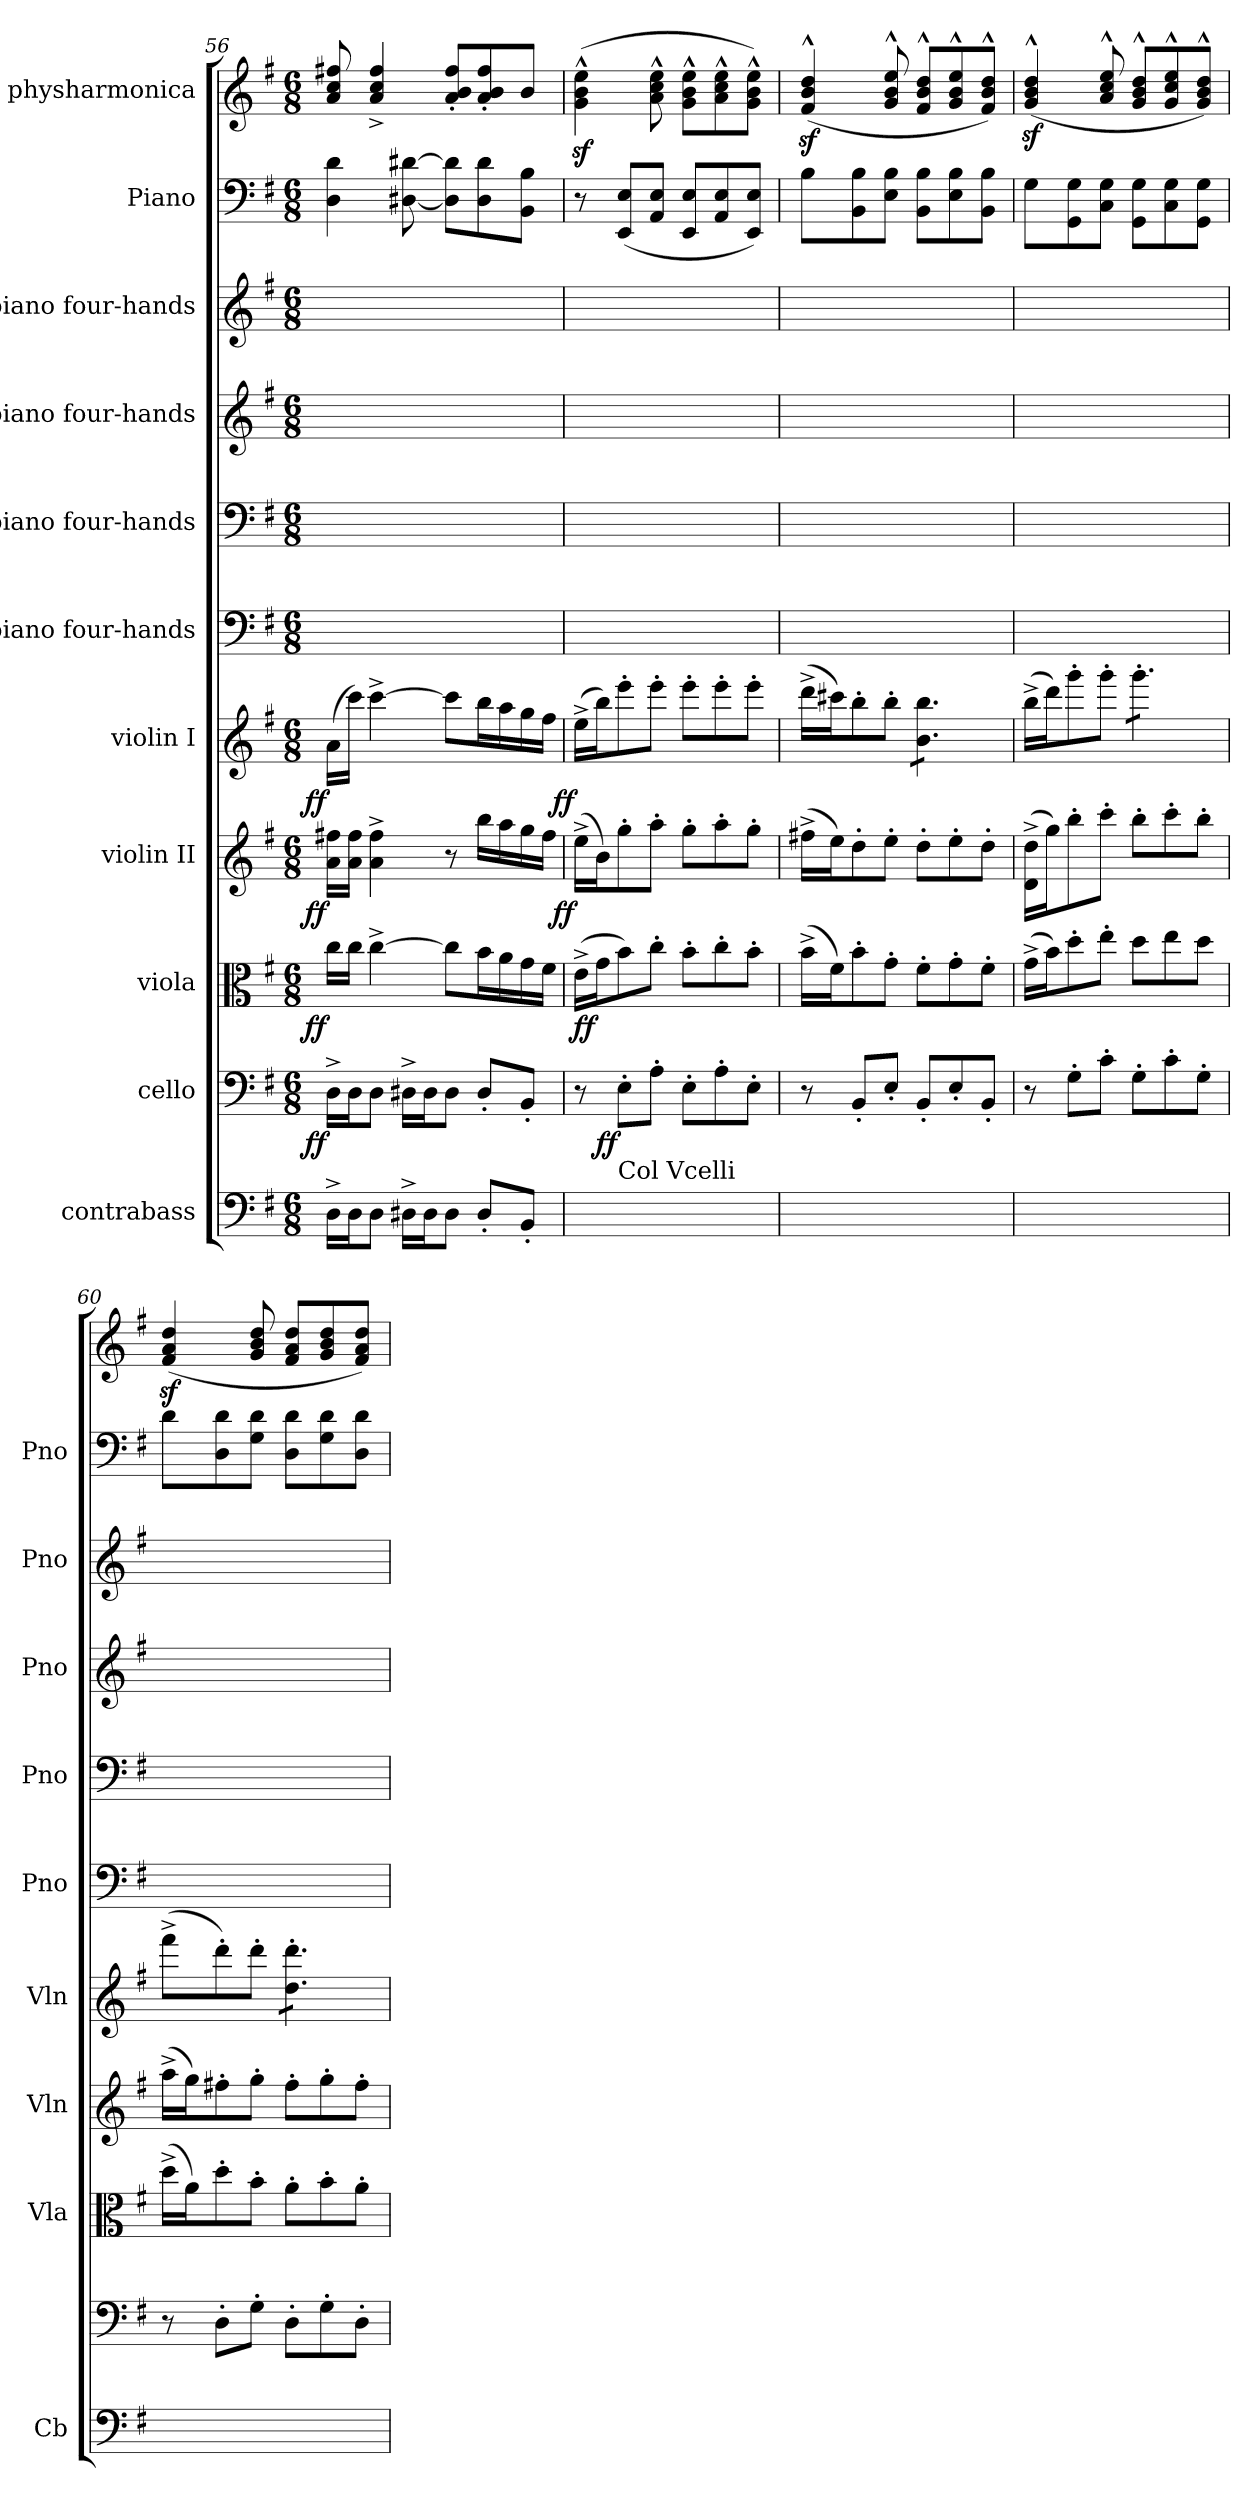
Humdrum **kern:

**kern	**kern	**dynam	**kern	**dynam	**kern	**dynam	**kern	**dynam	**kern	**kern	**kern	**kern	**kern	**kern
*part11	*part10	*part10	*part9	*part9	*part8	*part8	*part7	*part7	*part6	*part5	*part4	*part3	*part2	*part1
*staff11	*staff10	*staff10	*staff9	*staff9	*staff8	*staff8	*staff7	*staff7	*staff6	*staff5	*staff4	*staff3	*staff2	*staff1
*I"contrabass	*I"cello	*	*I"viola	*	*I"violin II	*	*I"violin I	*	*I"piano four-hands	*I"piano four-hands	*I"piano four-hands	*I"piano four-hands	*I"Piano	*I"physharmonica
*I'Cb	*	*	*I'Vla	*	*I'Vln	*	*I'Vln	*	*I'Pno	*I'Pno	*I'Pno	*I'Pno	*I'Pno	*
*clefF4	*clefF4	*	*clefC3	*	*clefG2	*	*clefG2	*	*clefF4	*clefF4	*clefG2	*clefG2	*clefF4	*clefG2
*k[f#]	*k[f#]	*	*k[f#]	*	*k[f#]	*	*k[f#]	*	*k[f#]	*k[f#]	*k[f#]	*k[f#]	*k[f#]	*k[f#]
*M6/8	*M6/8	*	*M6/8	*	*M6/8	*	*M6/8	*	*M6/8	*M6/8	*M6/8	*M6/8	*M6/8	*M6/8
=56	=56	=56	=56	=56	=56	=56	=56	=56	=56	=56	=56	=56	=56	=56
!	!	!LO:DY:rj	!	!LO:DY:rj	!	!LO:DY:rj	!	!LO:DY:rj	!	!	!	!	!	!
16D^\LL	16D^\LL	ff	16cc\LL	ff	16a\ 16ff#X\LL	ff	(16a\LL	ff	2.ryy	2.ryy	2.ryy	2.ryy	4D\ 4d\	8a/ 8cc/ 8ff#X/
16D\J	16D\J	.	16cc\JJ	.	16a\ 16ff#\JJ	.	16ccc\JJ)	.	.	.	.	.	.	.
8D\J	8D\J	.	[4cc^\	.	4a^\ 4ff#^\	.	[4ccc^\	.	.	.	.	.	.	4a^/ 4cc^/ 4ff#^/
16D#X^\LL	16D#X^\LL	.	.	.	.	.	.	.	.	.	.	.	[8D#X\ [8d#X\	.
16D#\J	16D#\J	.	.	.	.	.	.	.	.	.	.	.	.	.
8D#\J	8D#\J	.	8cc\L]	.	8r	.	8ccc\L]	.	.	.	.	.	8D#]\ 8d#]\L	8a'/ 8b'/ 8ff#'/L
8D#'/L	8D#'/L	.	16b\L	.	16bb\LL	.	16bb\L	.	.	.	.	.	8D#\ 8d#\	8a'/ 8b'/ 8ff#'/
.	.	.	16a\	.	16aa\	.	16aa\	.	.	.	.	.	.	.
8BB'/J	8BB'/J	.	16g\	.	16gg\	.	16gg\	.	.	.	.	.	8BB\ 8B\J	8b/J
.	.	.	16f#\JJ	.	16ff#\JJ	.	16ff#\JJ	.	.	.	.	.	.	.
=57	=57	=57	=57	=57	=57	=57	=57	=57	=57	=57	=57	=57	=57	=57
!	!	!	!	!	!	!LO:DY:rj	!	!LO:DY:rj	!	!	!	!	!	!
8ryy	8r	.	(16e^\LL	ff	(16ee^\LL	ff	(16ee^\LL	ff	2.ryy	2.ryy	2.ryy	2.ryy	8r	(>4gz^^>\ 4bz^^>\ 4eez^^>\
.	.	.	16g\J	.	16b\J)	.	16bb\J)	.	.	.	.	.	.	.
!LO:TX:a:t=Col Vcelli	!	!	!	!	!	!	!	!	!	!	!	!	!	!
!	!	!LO:DY:rj	!	!	!	!	!	!	!	!	!	!	!	!
8E'\Lyy	8E'\L	ff	8b\)	.	8gg'\	.	8eee'\	.	.	.	.	.	(>8EE/ 8E/L	.
8A'\Jyy	8A'\J	.	8cc'\J	.	8aa'\J	.	8eee'\J	.	.	.	.	.	8AA/ 8E/J	8a^^>\ 8cc^^>\ 8ee^^>\
8E'\Lyy	8E'\L	.	8b'\L	.	8gg'\L	.	8eee'\L	.	.	.	.	.	8EE/ 8E/L	8g^^>\ 8b^^>\ 8ee^^>\L
8A'\yy	8A'\	.	8cc'\	.	8aa'\	.	8eee'\	.	.	.	.	.	8AA/ 8E/	8a^^>\ 8cc^^>\ 8ee^^>\
8E'\Jyy	8E'\J	.	8b'\J	.	8gg'\J	.	8eee'\J	.	.	.	.	.	8EE/ 8E/J)	8g^^>\ 8b^^>\ 8ee^^>\J)
=58	=58	=58	=58	=58	=58	=58	=58	=58	=58	=58	=58	=58	=58	=58
8ryy	8r	.	(16b^\LL	.	(16ff#X^\LL	.	(16ddd^\LL	.	2.ryy	2.ryy	2.ryy	2.ryy	8B\L	(>4f#z^^>/ 4bz^^>/ 4ddz^^>/
.	.	.	16f#\J)	.	16ee\J)	.	16ccc#X\J)	.	.	.	.	.	.	.
8BB'/Lyy	8BB'/L	.	8b'\	.	8dd'\	.	8bb'>\	.	.	.	.	.	8BB\ 8B\	.
8E'/Jyy	8E'/J	.	8g'\J	.	8ee'\J	.	8bb'>\J	.	.	.	.	.	8E\ 8B\J	8g^^>/ 8b^^>/ 8ee^^>/
*	*	*	*	*	*	*	*tremolo	*	*	*	*	*	*	*
8BB'/Lyy	8BB'/L	.	8f#'\L	.	8dd'\L	.	8b\ 8bb\L	.	.	.	.	.	8BB\ 8B\L	8f#^^>/ 8b^^>/ 8dd^^>/L
8E'/yy	8E'/	.	8g'\	.	8ee'\	.	8b\ 8bb\	.	.	.	.	.	8E\ 8B\	8g^^>/ 8b^^>/ 8ee^^>/
8BB'/Jyy	8BB'/J	.	8f#'\J	.	8dd'\J	.	8b\ 8bb\J	.	.	.	.	.	8BB\ 8B\J	8f#^^>/ 8b^^>/ 8dd^^>/J)
*	*	*	*	*	*	*	*Xtremolo	*	*	*	*	*	*	*
=59	=59	=59	=59	=59	=59	=59	=59	=59	=59	=59	=59	=59	=59	=59
8ryy	8r	.	(16g^\LL	.	(16d^\ 16dd^\LL	.	(16bb^\LL	.	2.ryy	2.ryy	2.ryy	2.ryy	8G\L	(>4gz^^>/ 4bz^^>/ 4ddz^^>/
.	.	.	16b\J)	.	16gg\J)	.	16ddd\J)	.	.	.	.	.	.	.
8G'\Lyy	8G'\L	.	8dd'\	.	8bb'\	.	8ggg'\	.	.	.	.	.	8GG\ 8G\	.
8c'\Jyy	8c'\J	.	8ee'\J	.	8ccc'\J	.	8ggg'\J	.	.	.	.	.	8C\ 8G\J	8a^^>/ 8cc^^>/ 8ee^^>/
*	*	*	*	*	*	*	*tremolo	*	*	*	*	*	*	*
8G'\Lyy	8G'\L	.	8dd\L	.	8bb'\L	.	8ggg'\L	.	.	.	.	.	8GG\ 8G\L	8g^^>/ 8b^^>/ 8dd^^>/L
8c'\yy	8c'\	.	8ee\	.	8ccc'\	.	8ggg'\	.	.	.	.	.	8C\ 8G\	8g^^>/ 8cc^^>/ 8ee^^>/
8G'\Jyy	8G'\J	.	8dd\J	.	8bb'\J	.	8ggg'\J	.	.	.	.	.	8GG\ 8G\J	8g^^>/ 8b^^>/ 8dd^^>/J)
*	*	*	*	*	*	*	*Xtremolo	*	*	*	*	*	*	*
=60	=60	=60	=60	=60	=60	=60	=60	=60	=60	=60	=60	=60	=60	=60
8ryy	8r	.	(16dd^\LL	.	(16aa^\LL	.	(>8fff#^\L	.	2.ryy	2.ryy	2.ryy	2.ryy	8d\L	(>4f#z/ 4az/ 4ddz/
.	.	.	16a\J)	.	16gg\J)	.	.	.	.	.	.	.	.	.
8D'\Lyy	8D'\L	.	8dd'\	.	8ff#X'\	.	8ddd'\)	.	.	.	.	.	8D\ 8d\	.
8G'\Jyy	8G'\J	.	8b'\J	.	8gg'\J	.	8ddd'\J	.	.	.	.	.	8G\ 8d\J	8g/ 8b/ 8dd/
*	*	*	*	*	*	*	*tremolo	*	*	*	*	*	*	*
8D'\Lyy	8D'\L	.	8a'\L	.	8ff#'\L	.	8dd'\ 8ddd'\L	.	.	.	.	.	8D\ 8d\L	8f#/ 8a/ 8dd/L
8G'\yy	8G'\	.	8b'\	.	8gg'\	.	8dd'\ 8ddd'\	.	.	.	.	.	8G\ 8d\	8g/ 8b/ 8dd/
8D'\Jyy	8D'\J	.	8a'\J	.	8ff#'\J	.	8dd'\ 8ddd'\J	.	.	.	.	.	8D\ 8d\J	8f#/ 8a/ 8dd/J)
*	*	*	*	*	*	*	*Xtremolo	*	*	*	*	*	*	*
=	=	=	=	=	=	=	=	=	=	=	=	=	=	=
*-	*-	*-	*-	*-	*-	*-	*-	*-	*-	*-	*-	*-	*-	*-
